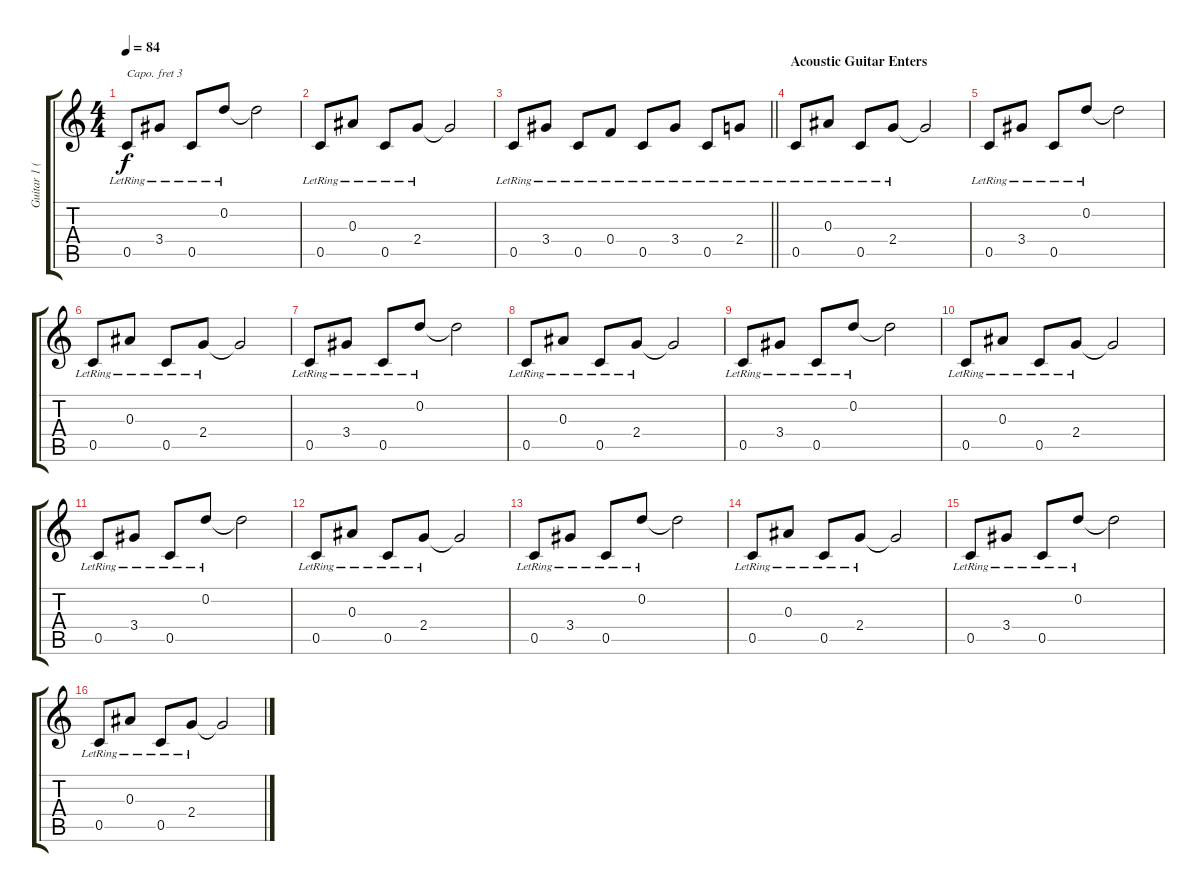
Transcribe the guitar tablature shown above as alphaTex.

\track ("Guitar 1 (Clean w/ Capo on 3rd Fret)" "Guitar 1 (") {instrument electricguitarjazz}
\staff {score tabs}
\capo 3
\tuning (E4 B3 G3 D3 A2 E2) {hide}
\ts (4 4)
\tempo 84
\clef g2
\ks c
0.5{lr}.8{dy f} 3.4{lr}.8 0.5{lr}.8 0.2{lr}.8 0.2{t}.2 |
0.5{lr}.8 0.3{lr}.8 0.5{lr}.8 2.4{lr}.8 2.4{t}.2 |
\barLineRight lightlight
0.5{lr}.8 3.4{lr}.8 0.5{lr}.8 0.4{lr}.8 0.5{lr}.8 3.4{lr}.8 0.5{lr}.8 2.4{lr}.8 |
\section ("" "Acoustic Guitar Enters")
0.5{lr}.8 0.3{lr}.8 0.5{lr}.8 2.4{lr}.8 2.4{t}.2 |
0.5{lr}.8 3.4{lr}.8 0.5{lr}.8 0.2{lr}.8 0.2{t}.2 |
0.5{lr}.8 0.3{lr}.8 0.5{lr}.8 2.4{lr}.8 2.4{t}.2 |
0.5{lr}.8 3.4{lr}.8 0.5{lr}.8 0.2{lr}.8 0.2{t}.2 |
0.5{lr}.8 0.3{lr}.8 0.5{lr}.8 2.4{lr}.8 2.4{t}.2 |
0.5{lr}.8 3.4{lr}.8 0.5{lr}.8 0.2{lr}.8 0.2{t}.2 |
0.5{lr}.8 0.3{lr}.8 0.5{lr}.8 2.4{lr}.8 2.4{t}.2 |
0.5{lr}.8 3.4{lr}.8 0.5{lr}.8 0.2{lr}.8 0.2{t}.2 |
0.5{lr}.8 0.3{lr}.8 0.5{lr}.8 2.4{lr}.8 2.4{t}.2 |
0.5{lr}.8 3.4{lr}.8 0.5{lr}.8 0.2{lr}.8 0.2{t}.2 |
0.5{lr}.8 0.3{lr}.8 0.5{lr}.8 2.4{lr}.8 2.4{t}.2 |
0.5{lr}.8 3.4{lr}.8 0.5{lr}.8 0.2{lr}.8 0.2{t}.2 |
0.5{lr}.8 0.3{lr}.8 0.5{lr}.8 2.4{lr}.8 2.4{t}.2
